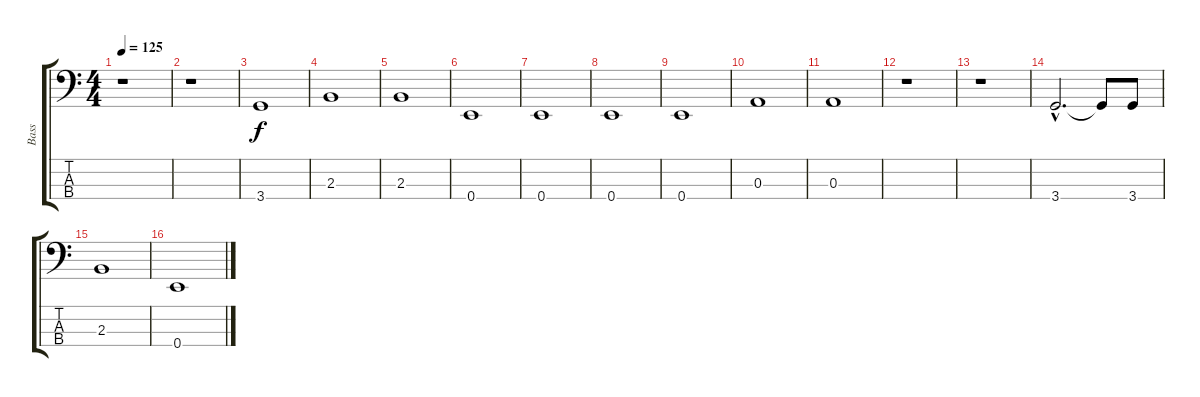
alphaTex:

\track ("Bass" "Bass") {instrument fretlessbass}
\staff {score tabs}
\tuning (G2 D2 A1 E1) {hide}
\ts (4 4)
\tempo 125
\clef f4
\ks c
r.1{dy f} |
r.1 |
3.4.1 |
2.3.1 |
2.3.1 |
0.4.1 |
0.4.1 |
0.4.1 |
0.4.1 |
0.3.1 |
0.3.1 |
r.1 |
r.1 |
3.4{hac}.2{d} 3.4{t}.8 3.4.8 |
2.3.1 |
0.4.1
